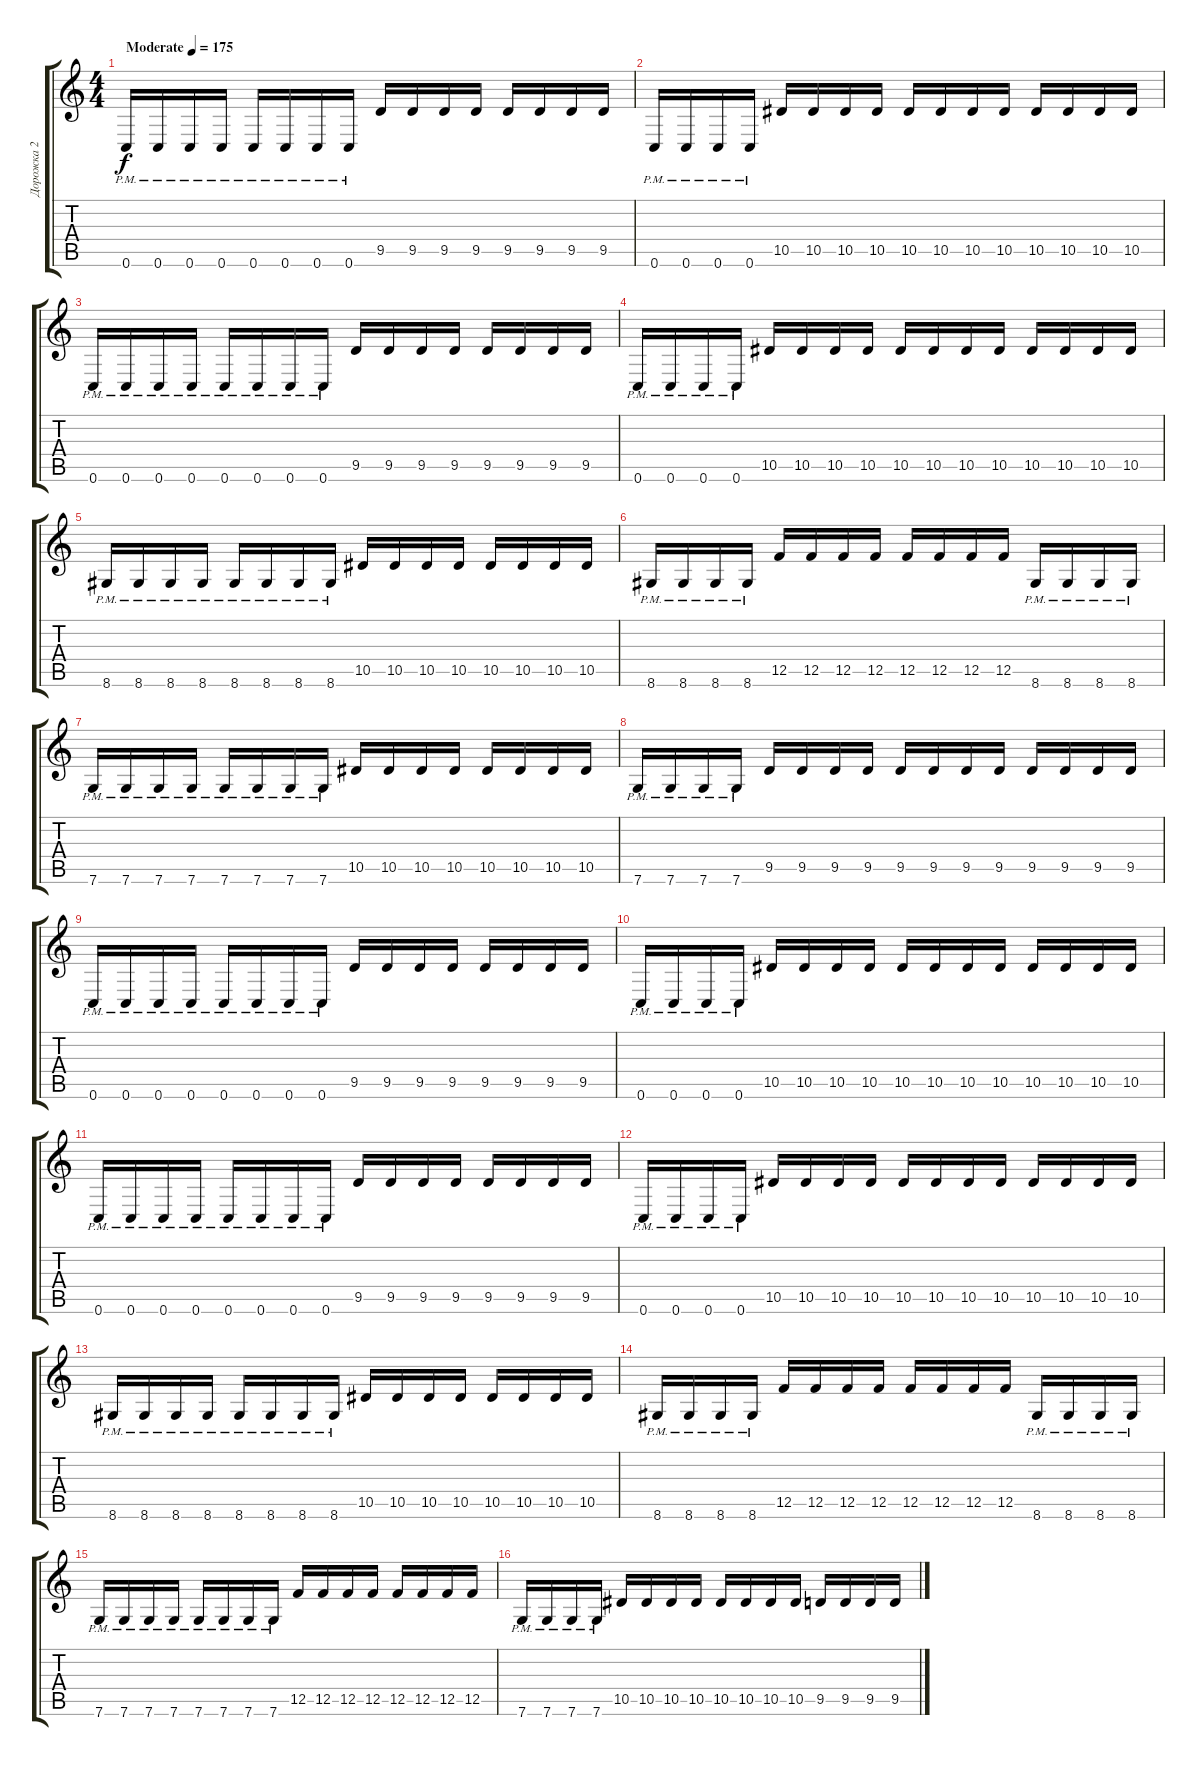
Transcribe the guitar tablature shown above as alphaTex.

\track ("Дорожка 2" "Дорожка 2") {instrument overdrivenguitar}
\staff {score tabs}
\tuning (C4 G3 Eb3 Bb2 F2 C2) {hide}
\ts (4 4)
\tempo (175 "Moderate")
\clef g2
\ks c
0.6{pm}.16{dy f instrument overdrivenguitar} 0.6{pm}.16 0.6{pm}.16 0.6{pm}.16 0.6{pm}.16 0.6{pm}.16 0.6{pm}.16 0.6{pm}.16 9.5.16 9.5.16 9.5.16 9.5.16 9.5.16 9.5.16 9.5.16 9.5.16 |
0.6{pm}.16 0.6{pm}.16 0.6{pm}.16 0.6{pm}.16 10.5.16 10.5.16 10.5.16 10.5.16 10.5.16 10.5.16 10.5.16 10.5.16 10.5.16 10.5.16 10.5.16 10.5.16 |
0.6{pm}.16 0.6{pm}.16 0.6{pm}.16 0.6{pm}.16 0.6{pm}.16 0.6{pm}.16 0.6{pm}.16 0.6{pm}.16 9.5.16 9.5.16 9.5.16 9.5.16 9.5.16 9.5.16 9.5.16 9.5.16 |
0.6{pm}.16 0.6{pm}.16 0.6{pm}.16 0.6{pm}.16 10.5.16 10.5.16 10.5.16 10.5.16 10.5.16 10.5.16 10.5.16 10.5.16 10.5.16 10.5.16 10.5.16 10.5.16 |
8.6{pm}.16 8.6{pm}.16 8.6{pm}.16 8.6{pm}.16 8.6{pm}.16 8.6{pm}.16 8.6{pm}.16 8.6{pm}.16 10.5.16 10.5.16 10.5.16 10.5.16 10.5.16 10.5.16 10.5.16 10.5.16 |
8.6{pm}.16 8.6{pm}.16 8.6{pm}.16 8.6{pm}.16 12.5.16 12.5.16 12.5.16 12.5.16 12.5.16 12.5.16 12.5.16 12.5.16 8.6{pm}.16 8.6{pm}.16 8.6{pm}.16 8.6{pm}.16 |
7.6{pm}.16 7.6{pm}.16 7.6{pm}.16 7.6{pm}.16 7.6{pm}.16 7.6{pm}.16 7.6{pm}.16 7.6{pm}.16 10.5.16 10.5.16 10.5.16 10.5.16 10.5.16 10.5.16 10.5.16 10.5.16 |
7.6{pm}.16 7.6{pm}.16 7.6{pm}.16 7.6{pm}.16 9.5.16 9.5.16 9.5.16 9.5.16 9.5.16 9.5.16 9.5.16 9.5.16 9.5.16 9.5.16 9.5.16 9.5.16 |
0.6{pm}.16 0.6{pm}.16 0.6{pm}.16 0.6{pm}.16 0.6{pm}.16 0.6{pm}.16 0.6{pm}.16 0.6{pm}.16 9.5.16 9.5.16 9.5.16 9.5.16 9.5.16 9.5.16 9.5.16 9.5.16 |
0.6{pm}.16 0.6{pm}.16 0.6{pm}.16 0.6{pm}.16 10.5.16 10.5.16 10.5.16 10.5.16 10.5.16 10.5.16 10.5.16 10.5.16 10.5.16 10.5.16 10.5.16 10.5.16 |
0.6{pm}.16 0.6{pm}.16 0.6{pm}.16 0.6{pm}.16 0.6{pm}.16 0.6{pm}.16 0.6{pm}.16 0.6{pm}.16 9.5.16 9.5.16 9.5.16 9.5.16 9.5.16 9.5.16 9.5.16 9.5.16 |
0.6{pm}.16 0.6{pm}.16 0.6{pm}.16 0.6{pm}.16 10.5.16 10.5.16 10.5.16 10.5.16 10.5.16 10.5.16 10.5.16 10.5.16 10.5.16 10.5.16 10.5.16 10.5.16 |
8.6{pm}.16 8.6{pm}.16 8.6{pm}.16 8.6{pm}.16 8.6{pm}.16 8.6{pm}.16 8.6{pm}.16 8.6{pm}.16 10.5.16 10.5.16 10.5.16 10.5.16 10.5.16 10.5.16 10.5.16 10.5.16 |
8.6{pm}.16 8.6{pm}.16 8.6{pm}.16 8.6{pm}.16 12.5.16 12.5.16 12.5.16 12.5.16 12.5.16 12.5.16 12.5.16 12.5.16 8.6{pm}.16 8.6{pm}.16 8.6{pm}.16 8.6{pm}.16 |
7.6{pm}.16 7.6{pm}.16 7.6{pm}.16 7.6{pm}.16 7.6{pm}.16 7.6{pm}.16 7.6{pm}.16 7.6{pm}.16 12.5.16 12.5.16 12.5.16 12.5.16 12.5.16 12.5.16 12.5.16 12.5.16 |
7.6{pm}.16 7.6{pm}.16 7.6{pm}.16 7.6{pm}.16 10.5.16 10.5.16 10.5.16 10.5.16 10.5.16 10.5.16 10.5.16 10.5.16 9.5.16 9.5.16 9.5.16 9.5.16
